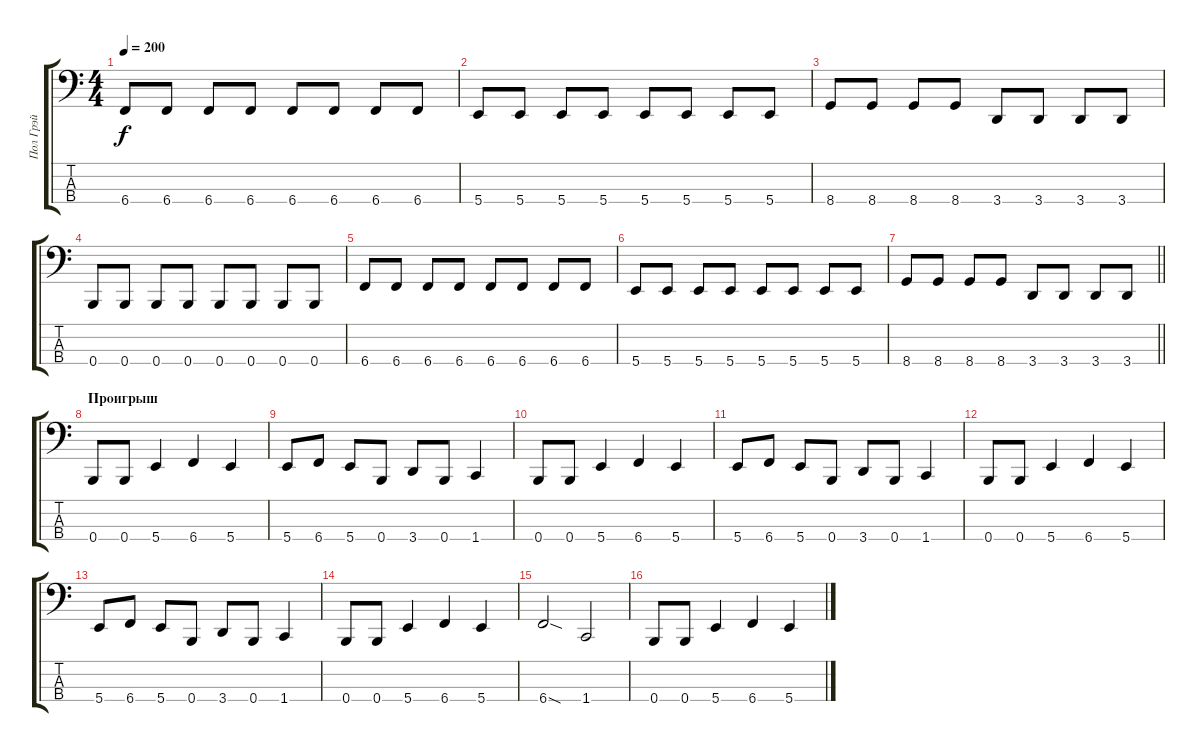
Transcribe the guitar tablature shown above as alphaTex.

\track ("Пол Грэй" "Пол Грэй") {instrument electricbasspick}
\staff {score tabs}
\tuning (E2 B1 Gb1 B0) {hide}
\ts (4 4)
\tempo 200
\clef f4
\ks c
6.4.8{dy f} 6.4.8 6.4.8 6.4.8 6.4.8 6.4.8 6.4.8 6.4.8 |
5.4.8 5.4.8 5.4.8 5.4.8 5.4.8 5.4.8 5.4.8 5.4.8 |
8.4.8 8.4.8 8.4.8 8.4.8 3.4.8 3.4.8 3.4.8 3.4.8 |
0.4.8 0.4.8 0.4.8 0.4.8 0.4.8 0.4.8 0.4.8 0.4.8 |
6.4.8 6.4.8 6.4.8 6.4.8 6.4.8 6.4.8 6.4.8 6.4.8 |
5.4.8 5.4.8 5.4.8 5.4.8 5.4.8 5.4.8 5.4.8 5.4.8 |
\barLineRight lightlight
8.4.8 8.4.8 8.4.8 8.4.8 3.4.8 3.4.8 3.4.8 3.4.8 |
\section ("" "Проигрыш")
0.4.8 0.4.8 5.4.4 6.4.4 5.4.4 |
5.4.8 6.4.8 5.4.8 0.4.8 3.4.8 0.4.8 1.4.4 |
0.4.8 0.4.8 5.4.4 6.4.4 5.4.4 |
5.4.8 6.4.8 5.4.8 0.4.8 3.4.8 0.4.8 1.4.4 |
0.4.8 0.4.8 5.4.4 6.4.4 5.4.4 |
5.4.8 6.4.8 5.4.8 0.4.8 3.4.8 0.4.8 1.4.4 |
0.4.8 0.4.8 5.4.4 6.4.4 5.4.4 |
6.4{sod}.2 1.4.2 |
0.4.8 0.4.8 5.4.4 6.4.4 5.4.4
